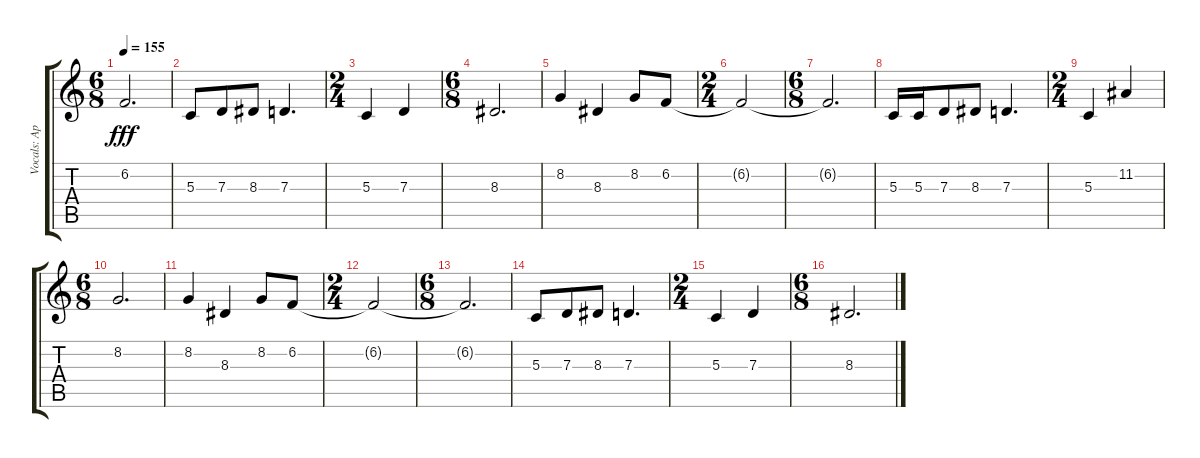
\track ("Vocals: Apollo Papathanasio" "Vocals: Ap") {instrument stringensemble1}
\staff {score tabs}
\tuning (E4 B3 G3 D3 A2 E2) {hide}
\ts (6 8)
\tempo 155
\clef g2
\ks c
6.2{t}.2{d dy fff} |
5.3.8 7.3.8 8.3.8 7.3.4{d} |
\ts (2 4)
5.3.4 7.3.4 |
\ts (6 8)
8.3.2{d} |
8.2.4 8.3.4 8.2.8 6.2.8 |
\ts (2 4)
6.2{t}.2 |
\ts (6 8)
6.2{t}.2{d} |
5.3.16 5.3.16 7.3.8 8.3.8 7.3.4{d} |
\ts (2 4)
5.3.4 11.2.4 |
\ts (6 8)
8.2.2{d} |
8.2.4 8.3.4 8.2.8 6.2.8 |
\ts (2 4)
6.2{t}.2 |
\ts (6 8)
6.2{t}.2{d} |
5.3.8 7.3.8 8.3.8 7.3.4{d} |
\ts (2 4)
5.3.4 7.3.4 |
\ts (6 8)
8.3.2{d}
